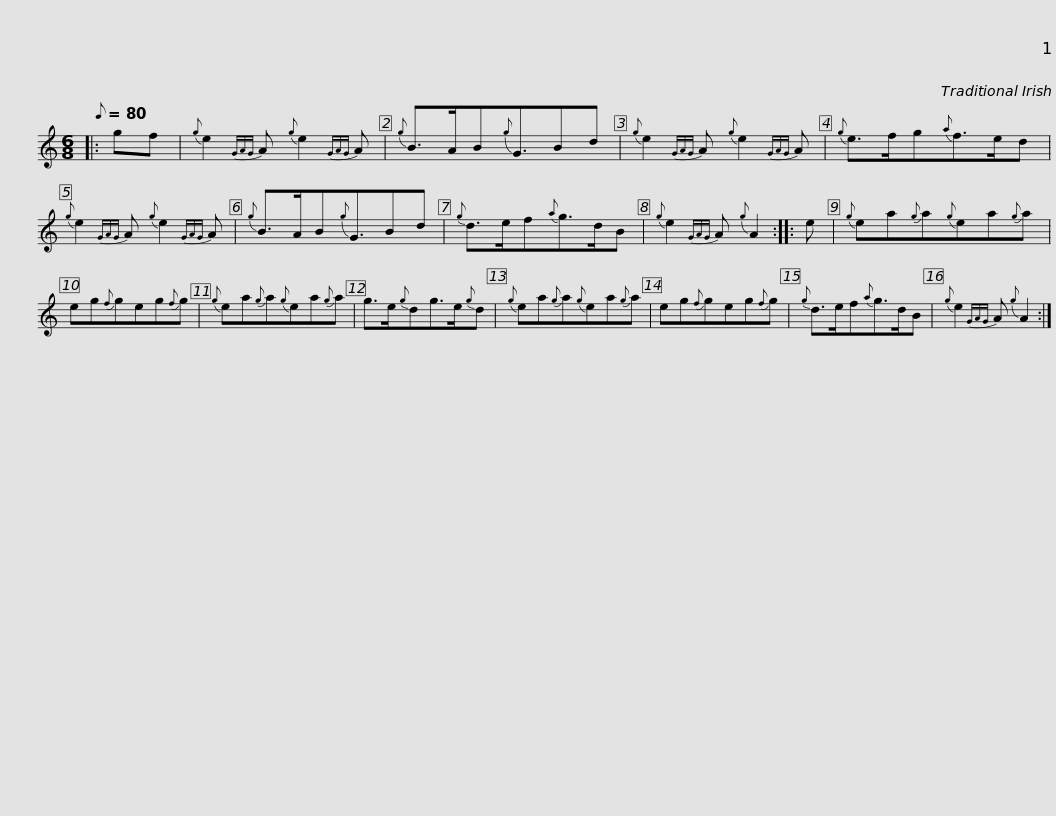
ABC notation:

X:1
L:1/8
Q:1/8=80
M:6/8
I:linebreak $
K:C
V:1 treble
V:1
|: gf |{g} e2{GAG} A{g} e2{GAG} A |{g} B>AB{g}G3/2Bd |{g} e2{GAG} A{g} e2{GAG} A |{g} e>fg{a}f>ed |$ %5
{g} e2{GAG} A{g} e2{GAG} A |{g} B>AB{g}G3/2Bd |{g} d>ef{a}g>dB |{g} e2{GAG} A{g} A2 :: e |$ %10
{g} ea{g}a{g}ea{g}a | eg{f}geg{f}g |{g} ea{g}a{g}ea{g}a | g>e{g}dg>e{g}d |{g} ea{g}a{g}ea{g}a |$ %15
 eg{f}geg{f}g |{g} d>ef{a}g>dB |{g} e2{GAG} A{g} A2 :| %18
